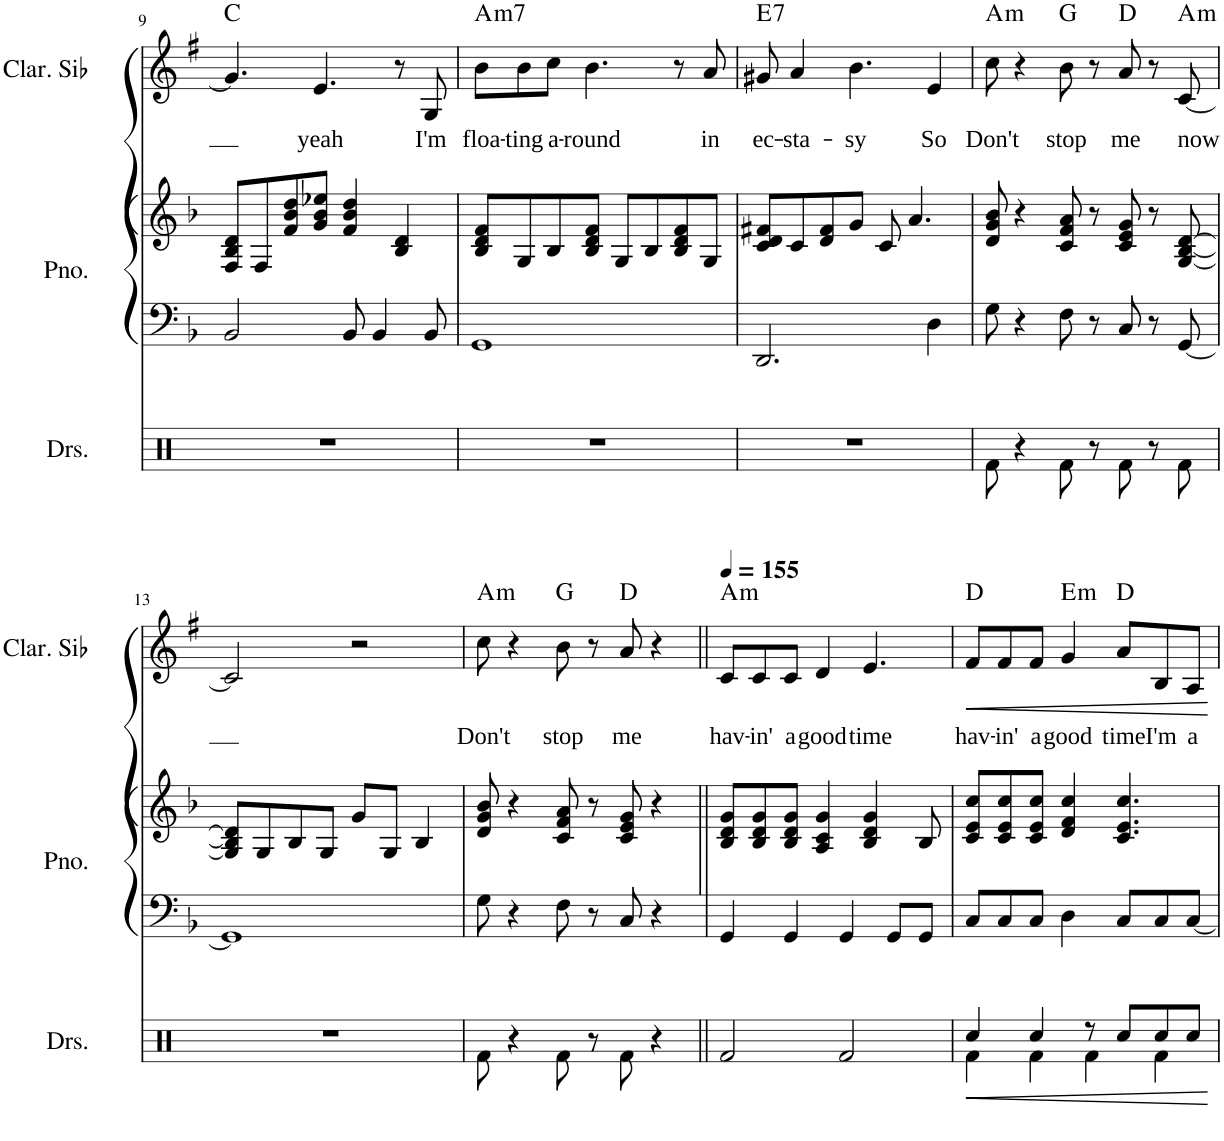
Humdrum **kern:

**kern	**dynam	**kern	**kern	**kern	**text	**dynam	**harte
*part3	*part3	*part2	*part2	*part1	*part1	*part1	*part1
*staff4	*staff4	*staff3	*staff2	*staff1	*staff1	*staff1	*
*I"Drumset	*	*I"Piano	*	*I"Clarinette en Sib	*	*	*
*I'Drs.	*	*I'Pno.	*	*I'Clar. Sib	*	*	*
!!LO:PB:g=z
*clefX	*	*clefF4	*clefG2	*clefG2	*	*	*
*	*	*	*	*Trd1c2	*	*	*
*k[]	*	*k[b-]	*k[b-]	*k[f#]	*	*	*
*M4/4	*	*M4/4	*M4/4	*M4/4	*	*	*
=9	=9	=9	=9	=9	=9	=9	=9
1r	.	2BB-/	8F/ 8B-/ 8d/L	4.g/]	.	.	C:maj
.	.	.	8F/	.	.	.	.
.	.	.	8f/ 8b-/ 8dd/	.	.	.	.
!	!	!	!	!	!LO:LY:b	!	!
.	.	.	8g/ 8b-/ 8ee-X/J	4.e/	yeah	.	.
.	.	8BB-/	4f/ 4b-/ 4dd/	.	.	.	.
.	.	4BB-/	.	.	.	.	.
.	.	.	4B-/ 4d/	8r	.	.	.
!	!	!	!	!	!LO:LY:b	!	!
.	.	8BB-/	.	8G/	I'm	.	.
=10	=10	=10	=10	=10	=10	=10	=10
!	!	!	!	!	!LO:LY:b	!	!LO:H:kt=m7
1r	.	1GG	8B-/ 8d/ 8f/L	8b\L	floa-	.	A:min7
!	!	!	!	!	!LO:LY:b	!	!
.	.	.	8G/	8b\	-ting	.	.
!	!	!	!	!	!LO:LY:b	!	!
.	.	.	8B-/	8cc\J	a-	.	.
!	!	!	!	!	!LO:LY:b	!	!
.	.	.	8B-/ 8d/ 8f/J	4.b\	-round	.	.
.	.	.	8G/L	.	.	.	.
.	.	.	8B-/	.	.	.	.
.	.	.	8B-/ 8d/ 8f/	8r	.	.	.
!	!	!	!	!	!LO:LY:b	!	!
.	.	.	8G/J	8a/	in	.	.
=11	=11	=11	=11	=11	=11	=11	=11
!	!	!	!	!	!LO:LY:b	!	!LO:H:kt=7
1r	.	2.DD/	8c/ 8d/ 8f#X/L	8g#X/	ec-	.	E:7
!	!	!	!	!	!LO:LY:b	!	!
.	.	.	8c/	4a/	-sta-	.	.
.	.	.	8d/ 8f#/	.	.	.	.
!	!	!	!	!	!LO:LY:b	!	!
.	.	.	8g/J	4.b\	-sy	.	.
.	.	.	8c/	.	.	.	.
.	.	.	4.a/	.	.	.	.
!	!	!	!	!	!LO:LY:b	!	!
.	.	4D\	.	4e/	So	.	.
=12	=12	=12	=12	=12	=12	=12	=12
!	!	!	!	!	!LO:LY:b	!	!LO:H:kt=m
8Rf\	.	8G\	8d/ 8g/ 8b-/	8cc\	Don't	.	A:min
4r	.	4r	4r	4r	.	.	.
!	!	!	!	!	!LO:LY:b	!	!
8Rf\	.	8F\	8c/ 8f/ 8a/	8b\	stop	.	G:maj
8r	.	8r	8r	8r	.	.	.
!	!	!	!	!	!LO:LY:b	!	!
8Rf\	.	8C/	8c/ 8e/ 8g/	8a/	me	.	D:maj
8r	.	8r	8r	8r	.	.	.
!	!	!	!	!	!LO:LY:b	!	!LO:H:kt=m
8Rf\	.	[8GG/	[8G/ [8B-/ [8d/	[8c/	now	.	A:min
!!LO:LB:g=z
=13	=13	=13	=13	=13	=13	=13	=13
1r	.	1GG]	8G/] 8B-/] 8d/]L	2c/]	.	.	.
.	.	.	8G/	.	.	.	.
.	.	.	8B-/	.	.	.	.
.	.	.	8G/J	.	.	.	.
.	.	.	8g/L	2r	.	.	.
.	.	.	8G/J	.	.	.	.
.	.	.	4B-/	.	.	.	.
=14	=14	=14	=14	=14	=14	=14	=14
!	!	!	!	!	!LO:LY:b	!	!LO:H:kt=m
8Rf\	.	8G\	8d/ 8g/ 8b-/	8cc\	Don't	.	A:min
4r	.	4r	4r	4r	.	.	.
!	!	!	!	!	!LO:LY:b	!	!
8Rf\	.	8F\	8c/ 8f/ 8a/	8b\	stop	.	G:maj
8r	.	8r	8r	8r	.	.	.
!	!	!	!	!	!LO:LY:b	!	!
8Rf\	.	8C/	8c/ 8e/ 8g/	8a/	me	.	D:maj
4r	.	4r	4r	4r	.	.	.
=15||	=15||	=15||	=15||	=15||	=15||	=15||	=15||
*	*	*	*	*MM155	*	*	*
!	!	!	!	!	!LO:LY:b	!	!LO:H:kt=m
2Rf/	.	4GG/	8B-/ 8d/ 8g/L	8c/L	hav-	.	A:min
!	!	!	!	!	!LO:LY:b	!	!
.	.	.	8B-/ 8d/ 8g/	8c/	-in'	.	.
!	!	!	!	!	!LO:LY:b	!	!
.	.	4GG/	8B-/ 8d/ 8g/J	8c/J	a	.	.
!	!	!	!	!	!LO:LY:b	!	!
.	.	.	4A/ 4c/ 4g/	4d/	good	.	.
2Rf/	.	4GG/	.	.	.	.	.
!	!	!	!	!	!LO:LY:b	!	!
.	.	.	4B-/ 4d/ 4g/	4.e/	time	.	.
.	.	8GG/L	.	.	.	.	.
.	.	8GG/J	8B-/	.	.	.	.
=16	=16	=16	=16	=16	=16	=16	=16
!	!LO:HP:b	!	!	!	!LO:LY:b	!LO:HP:b	!
*^	*	*	*	*	*	*	*
4Rcc/	4Rf\	<	8C/L	8c/ 8e/ 8cc/L	8f#/L	hav-	<	D:maj
!	!	!	!	!	!	!LO:LY:b	!	!
.	.	.	8C/	8c/ 8e/ 8cc/	8f#/	-in'	.	.
!	!	!	!	!	!	!LO:LY:b	!	!
4Rcc/	4Rf\	.	8C/J	8c/ 8e/ 8cc/J	8f#/J	a	.	.
!	!	!	!	!	!	!LO:LY:b	!	!LO:H:kt=m
.	.	.	4D\	4d/ 4f/ 4cc/	4g/	good	.	E:min
8r	4Rf\	.	.	.	.	.	.	.
!	!	!	!	!	!	!LO:LY:b	!	!
8Rcc/L	.	.	8C/L	4.c/ 4.e/ 4.cc/	8a/L	time	.	D:maj
!	!	!	!	!	!	!LO:LY:b	!	!
8Rcc/	4Rf\	.	8C/	.	8B/	I'm	.	.
!	!	!	!	!	!	!LO:LY:b	!	!
8Rcc/J	.	.	[8C/J	.	8A/J	a	.	.
*v	*v	*	*	*	*	*	*	*
.	[	.	.	.	.	[	.
=	=	=	=	=	=	=	=
*-	*-	*-	*-	*-	*-	*-	*-
